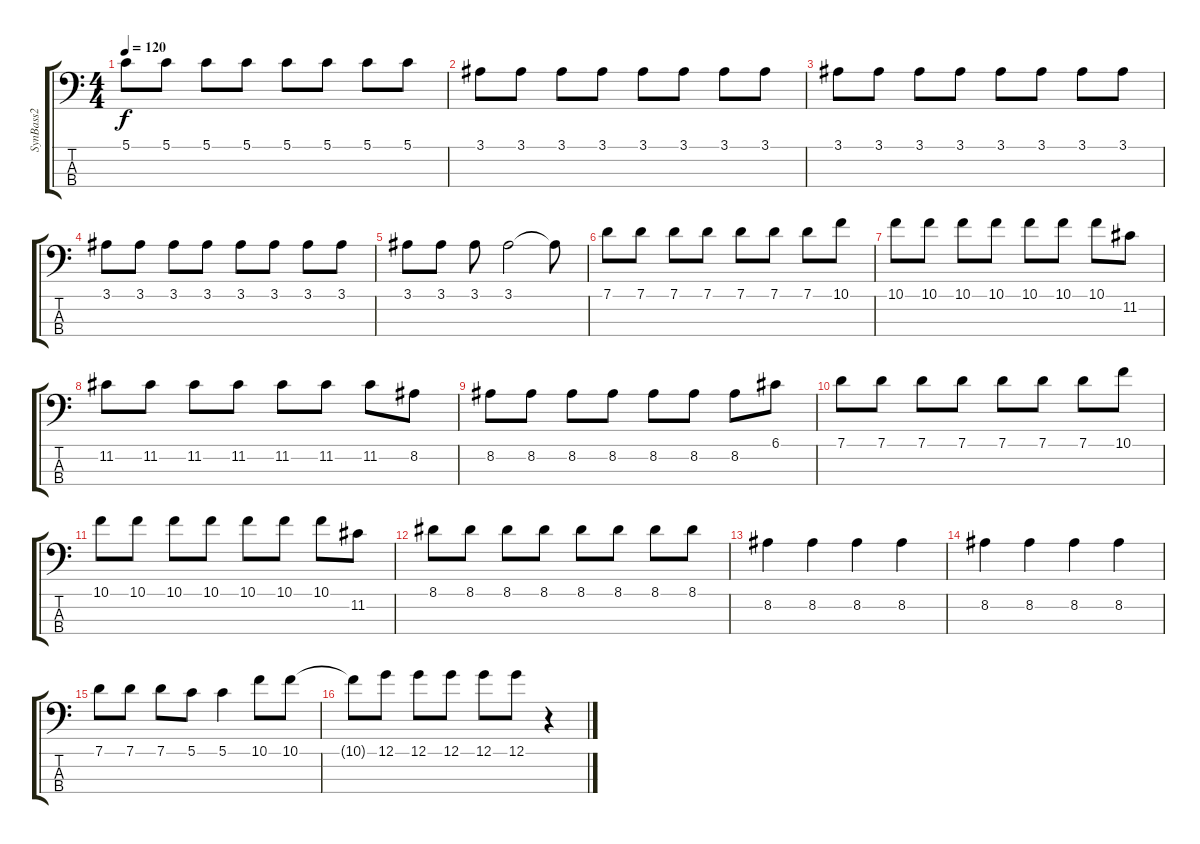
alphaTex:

\track ("SynBass2" "SynBass2") {solo instrument synthbass2}
\staff {score tabs}
\tuning (G2 D2 A1 E1) {hide}
\ts (4 4)
\tempo 120
\clef f4
\ks c
5.1.8{dy f} 5.1.8 5.1.8 5.1.8 5.1.8 5.1.8 5.1.8 5.1.8 |
3.1.8 3.1.8 3.1.8 3.1.8 3.1.8 3.1.8 3.1.8 3.1.8 |
3.1.8 3.1.8 3.1.8 3.1.8 3.1.8 3.1.8 3.1.8 3.1.8 |
3.1.8 3.1.8 3.1.8 3.1.8 3.1.8 3.1.8 3.1.8 3.1.8 |
3.1.8 3.1.8 3.1.8 3.1.2 3.1{t}.8 |
7.1.8 7.1.8 7.1.8 7.1.8 7.1.8 7.1.8 7.1.8 10.1.8 |
10.1.8 10.1.8 10.1.8 10.1.8 10.1.8 10.1.8 10.1.8 11.2.8 |
11.2.8 11.2.8 11.2.8 11.2.8 11.2.8 11.2.8 11.2.8 8.2.8 |
8.2.8 8.2.8 8.2.8 8.2.8 8.2.8 8.2.8 8.2.8 6.1.8 |
7.1.8 7.1.8 7.1.8 7.1.8 7.1.8 7.1.8 7.1.8 10.1.8 |
10.1.8 10.1.8 10.1.8 10.1.8 10.1.8 10.1.8 10.1.8 11.2.8 |
8.1.8 8.1.8 8.1.8 8.1.8 8.1.8 8.1.8 8.1.8 8.1.8 |
8.2.4 8.2.4 8.2.4 8.2.4 |
8.2.4 8.2.4 8.2.4 8.2.4 |
7.1.8 7.1.8 7.1.8 5.1.8 5.1.4 10.1.8 10.1.8 |
10.1{t}.8 12.1.8 12.1.8 12.1.8 12.1.8 12.1.8 r.4
